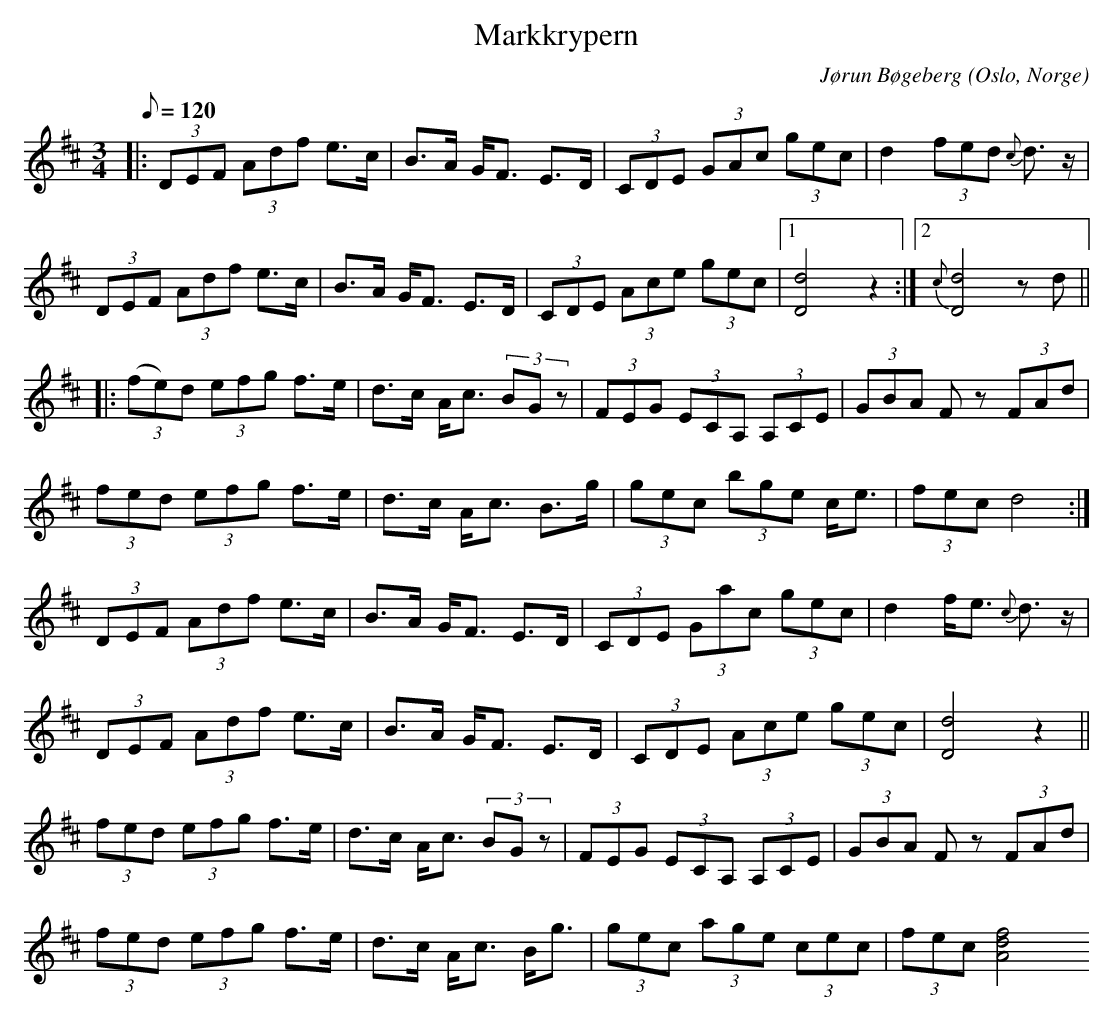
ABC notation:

X:1
T:Markkrypern
M:3/4
L:1/8
Q:120
O:Oslo, Norge
C:Jørun Bøgeberg
M:3/4
L:1/16
K:D
|:(3D2E2F2 (3A2d2f2 e3c | B3A GF3 E3D| (3C2D2E2 (3G2A2c2 (3g2e2c2| d4(3f2e2d2 {c}d3z|
(3D2E2F2 (3A2d2f2 e3c | B3A GF3 E3D |(3C2D2E2 (3A2c2e2 (3g2e2c2|1 [D8d8]z4:|2 {c}[D8d8]z2d2 ||
|:(3(f2e2)d2 (3e2f2g2 f3e|d3c Ac3 (3B2G2z2| (3F2E2G2 (3E2C2A,2 (3A,2C2E2|(3G2B2A2 F2z2 (3F2A2d2|
 (3f2e2d2 (3e2f2g2 f3e|d3c Ac3 B3g |(3g2e2c2 (3b2g2e2 ce3| (3f2e2c2 d8:|
(3D2E2F2 (3A2d2f2 e3c | B3A GF3 E3D| (3C2D2E2 (3G2a2c2 (3g2e2c2| d4fe3 {c}d3z|
(3D2E2F2 (3A2d2f2 e3c | B3A GF3 E3D |(3C2D2E2 (3A2c2e2 (3g2e2c2| [D8d8]z4||
(3f2e2d2 (3e2f2g2 f3e|d3c Ac3 (3B2G2z2| (3F2E2G2 (3E2C2A,2 (3A,2C2E2|(3G2B2A2 F2z2 (3F2A2d2|
 (3f2e2d2 (3e2f2g2 f3e|d3c Ac3 Bg3 |(3g2e2c2 (3a2g2e2 (3c2e2c2|(3f2e2c2 [A8d8f8]
